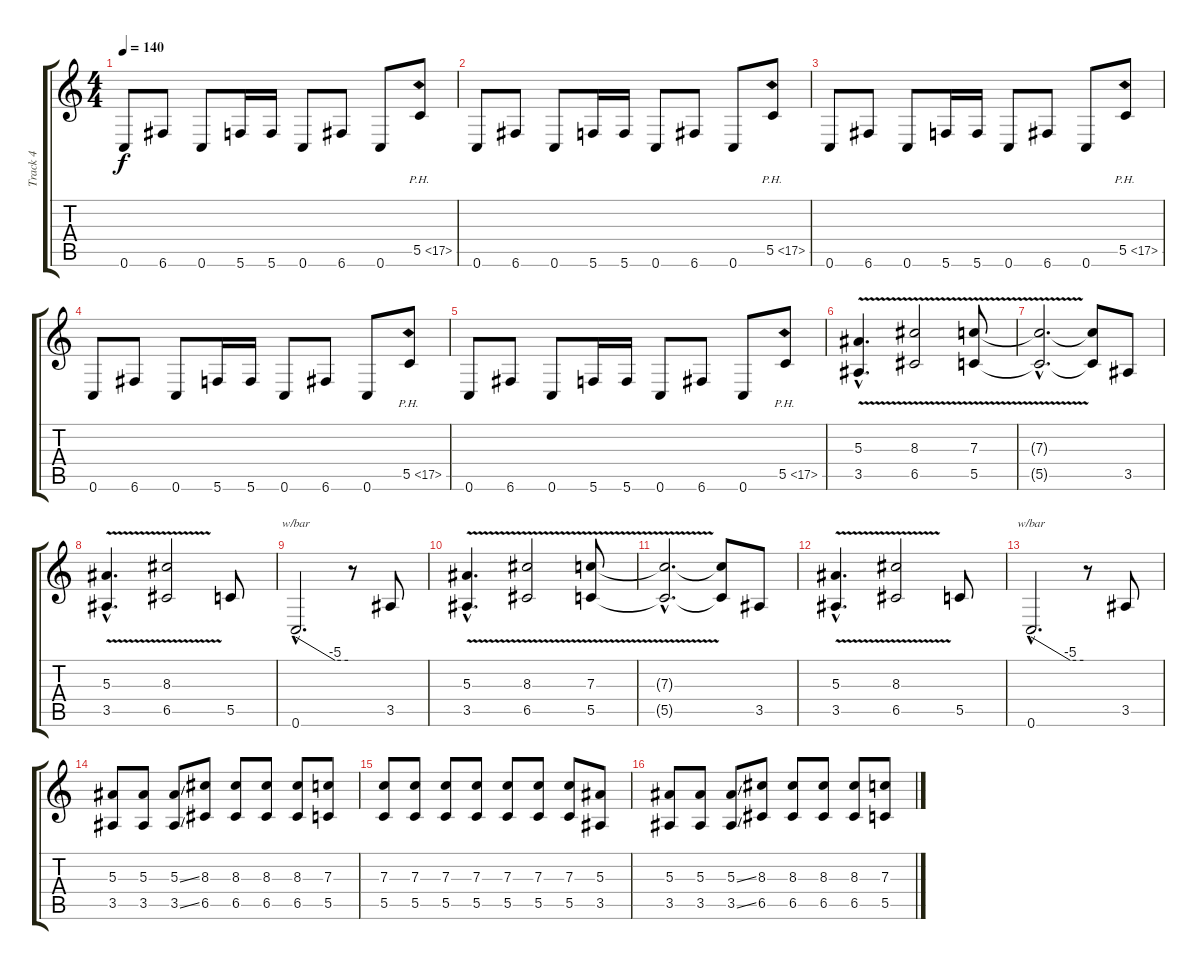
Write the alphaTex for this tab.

\track ("Track 4" "Track 4") {instrument distortionguitar}
\staff {score tabs}
\tuning (D4 A3 F3 C3 G2 C2) {hide}
\ts (4 4)
\tempo 140
\clef g2
\ks c
0.6.8{dy f} 6.6.8 0.6.8 5.6.16 5.6.16 0.6.8 6.6.8 0.6.8 5.5{ph 12}.8 |
0.6.8 6.6.8 0.6.8 5.6.16 5.6.16 0.6.8 6.6.8 0.6.8 5.5{ph 12}.8 |
0.6.8 6.6.8 0.6.8 5.6.16 5.6.16 0.6.8 6.6.8 0.6.8 5.5{ph 12}.8 |
0.6.8 6.6.8 0.6.8 5.6.16 5.6.16 0.6.8 6.6.8 0.6.8 5.5{ph 12}.8 |
0.6.8 6.6.8 0.6.8 5.6.16 5.6.16 0.6.8 6.6.8 0.6.8 5.5{ph 12}.8 |
(5.3{hac} 3.5{v hac}).4{d} (8.3 6.5{v}).2 (7.3 5.5{v}).8 |
(7.3{hac t} 5.5{hac t}).2{d} (7.3{t} 5.5{t}).8 3.5.8 |
(5.3{hac} 3.5{v hac}).4{d} (8.3 6.5{v}).2 5.5.8 |
0.6{hac}.2{d tbe (custom default 0 0 45 -20 60 -20)} r.8 3.5.8 |
(5.3{hac} 3.5{v hac}).4{d} (8.3 6.5{v}).2 (7.3 5.5{v}).8 |
(7.3{hac t} 5.5{hac t}).2{d} (7.3{t} 5.5{t}).8 3.5.8 |
(5.3{hac} 3.5{v hac}).4{d} (8.3 6.5{v}).2 5.5.8 |
0.6{hac}.2{d tbe (custom default 0 0 45 -20 60 -20)} r.8 3.5.8 |
(5.3 3.5).8 (5.3 3.5).8 (5.3{ss} 3.5{ss}).8 (8.3 6.5).8 (8.3 6.5).8 (8.3 6.5).8 (8.3 6.5).8 (7.3 5.5).8 |
(7.3 5.5).8 (7.3 5.5).8 (7.3 5.5).8 (7.3 5.5).8 (7.3 5.5).8 (7.3 5.5).8 (7.3 5.5).8 (5.3 3.5).8 |
(5.3 3.5).8 (5.3 3.5).8 (5.3{ss} 3.5{ss}).8 (8.3 6.5).8 (8.3 6.5).8 (8.3 6.5).8 (8.3 6.5).8 (7.3 5.5).8
